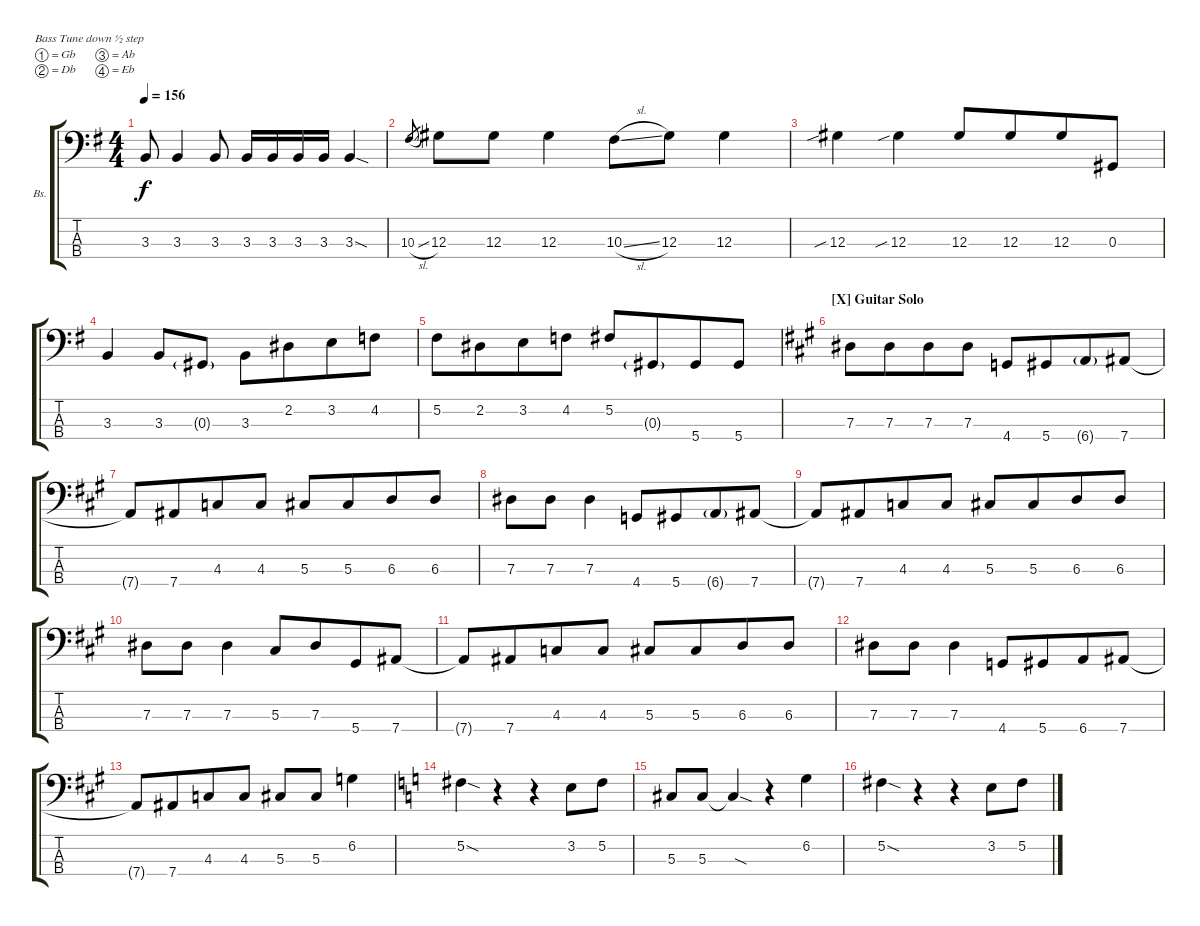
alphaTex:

\defaultSystemsLayout 4
\bracketExtendMode groupsimilarinstruments
\firstSystemTrackNameOrientation horizontal
\otherSystemsTrackNameOrientation horizontal
\track ("Bass" "Bs.") {instrument electricbassfinger}
\staff {score tabs}
\tuning (Gb2 Db2 Ab1 Eb1)
\ts (4 4)
\tempo 156
\clef f4
\ks g
3.3{t}.8{dy f} 3.3.4 3.3.8 3.3.16 3.3.16 3.3.16 3.3.16 3.3{sod}.4 |
10.3{sl}.8{gr} 12.3.8 12.3.8 12.3.4 10.3{sl}.8 12.3.8 12.3.4 |
12.3{sib}.4 12.3{sib}.4 12.3.8 12.3.8{beam merge} 12.3.8 0.3.8 |
3.3.4 3.3.8 0.3{g}.8 3.3.8 2.2.8{beam merge} 3.2.8 4.2.8 |
5.2.8 2.2.8{beam merge} 3.2.8 4.2.8 5.2.8 0.3{g}.8{beam merge} 5.4.8 5.4.8 |
\section ("X" "Guitar Solo")
\ks a
7.3.8 7.3.8{beam merge} 7.3.8 7.3.8 4.4.8 5.4.8{beam merge} 6.4{g}.8 7.4.8 |
7.4{t}.8 7.4.8{beam merge} 4.3.8 4.3.8 5.3.8 5.3.8{beam merge} 6.3.8 6.3.8 |
7.3.8 7.3.8{beam merge} 7.3.4 4.4.8 5.4.8{beam merge} 6.4{g}.8 7.4.8 |
7.4{t}.8 7.4.8{beam merge} 4.3.8 4.3.8 5.3.8 5.3.8{beam merge} 6.3.8 6.3.8 |
7.3.8 7.3.8{beam merge} 7.3.4 5.3.8 7.3.8{beam merge} 5.4.8 7.4.8 |
7.4{t}.8 7.4.8{beam merge} 4.3.8 4.3.8 5.3.8 5.3.8{beam merge} 6.3.8 6.3.8 |
7.3.8 7.3.8{beam merge} 7.3.4 4.4.8 5.4.8{beam merge} 6.4.8 7.4.8 |
7.4{t}.8 7.4.8{beam merge} 4.3.8 4.3.8 5.3.8 5.3.8 6.2.4 |
\ks c
5.2{sod}.4 r.4 r.4 3.2.8 5.2.8 |
5.3.8 5.3.8 5.3{sod t}.4 r.4 6.2.4 |
5.2{sod}.4 r.4 r.4 3.2.8 5.2.8
